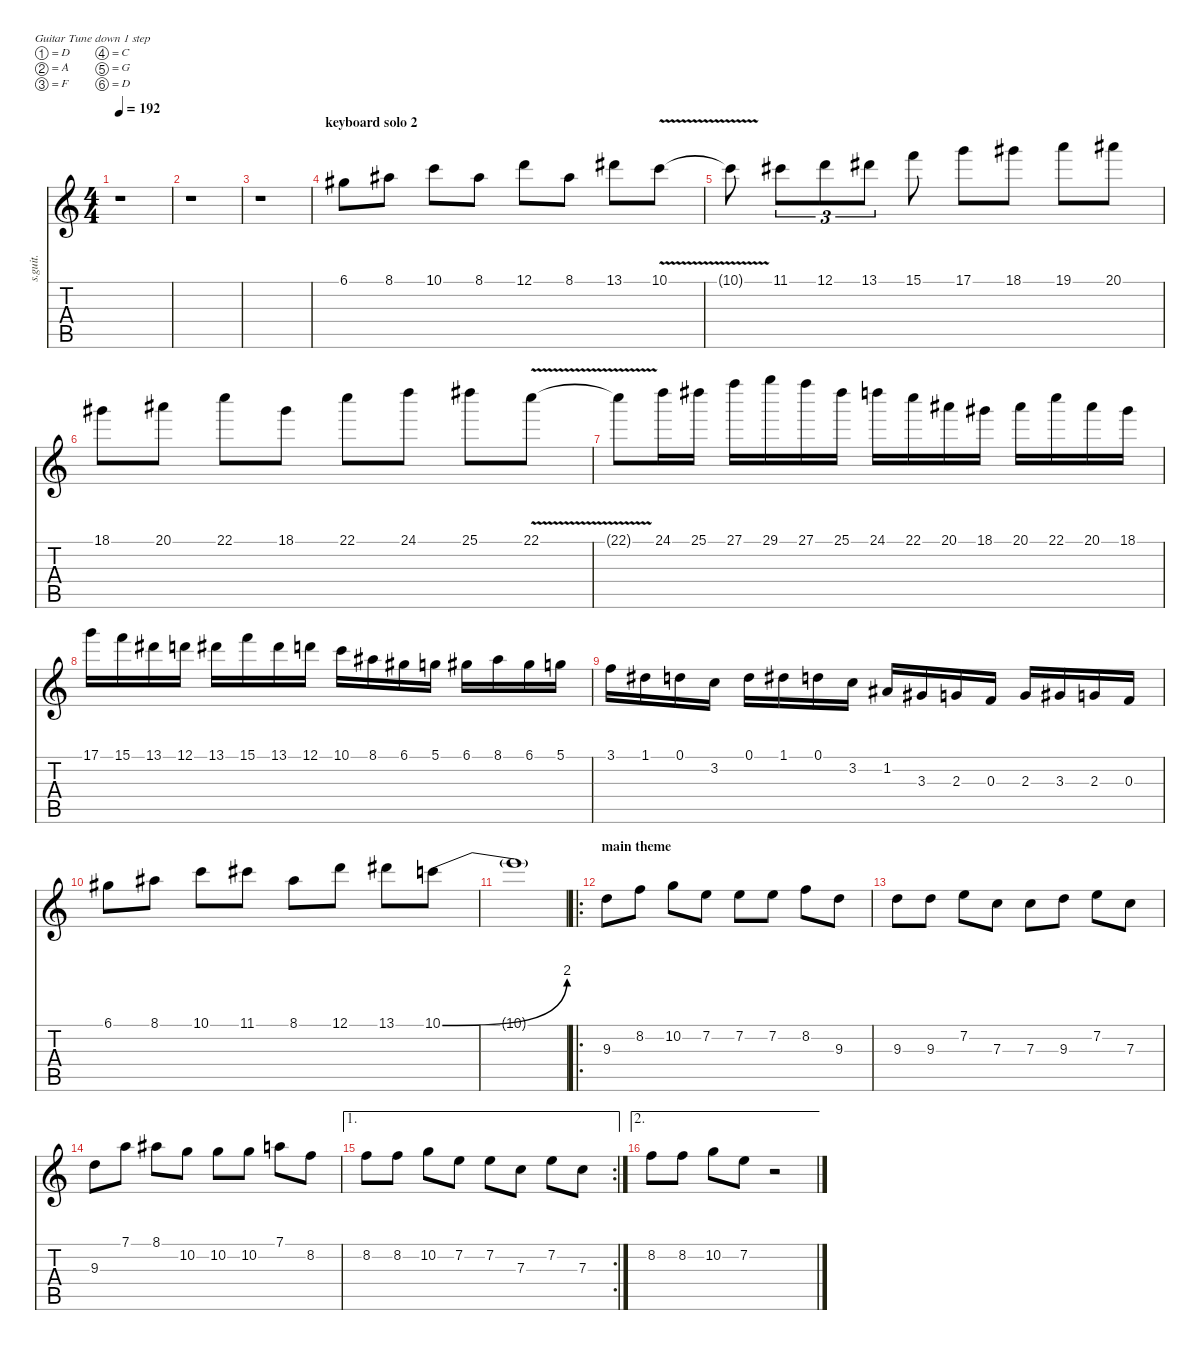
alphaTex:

\defaultSystemsLayout 4
\hideDynamics
\bracketExtendMode nobrackets
\track ("Janne Warman" "s.guit.") {instrument lead1square}
\staff {score tabs}
\tuning (D4 A3 F3 C3 G2 D2)
\displaytranspose 12
\ts (4 4)
\tempo 192
\clef g2
\ks c
r.1{dy f} |
r.1 |
r.1 |
\section ("" "keyboard solo 2")
6.1{acc #}.8{lyrics (0 "") lyrics (1 "") lyrics (2 "") lyrics (3 "") lyrics (4 "")} 8.1{acc #}.8{lyrics (0 "") lyrics (1 "") lyrics (2 "") lyrics (3 "") lyrics (4 "")} 10.1.8{lyrics (0 "") lyrics (1 "") lyrics (2 "") lyrics (3 "") lyrics (4 "")} 8.1{acc #}.8{lyrics (0 "") lyrics (1 "") lyrics (2 "") lyrics (3 "") lyrics (4 "")} 12.1.8{lyrics (0 "") lyrics (1 "") lyrics (2 "") lyrics (3 "") lyrics (4 "")} 8.1{acc #}.8{lyrics (0 "") lyrics (1 "") lyrics (2 "") lyrics (3 "") lyrics (4 "")} 13.1{acc #}.8{lyrics (0 "") lyrics (1 "") lyrics (2 "") lyrics (3 "") lyrics (4 "")} 10.1{v}.8{lyrics (0 "") lyrics (1 "") lyrics (2 "") lyrics (3 "") lyrics (4 "")} |
10.1{t}.8{lyrics (0 "") lyrics (1 "") lyrics (2 "") lyrics (3 "") lyrics (4 "")} 11.1{acc #}.8{tu (3 2) lyrics (0 "") lyrics (1 "") lyrics (2 "") lyrics (3 "") lyrics (4 "")} 12.1.8{tu (3 2) lyrics (0 "") lyrics (1 "") lyrics (2 "") lyrics (3 "") lyrics (4 "")} 13.1{acc #}.8{tu (3 2) lyrics (0 "") lyrics (1 "") lyrics (2 "") lyrics (3 "") lyrics (4 "")} 15.1.8{lyrics (0 "") lyrics (1 "") lyrics (2 "") lyrics (3 "") lyrics (4 "")} 17.1.8{lyrics (0 "") lyrics (1 "") lyrics (2 "") lyrics (3 "") lyrics (4 "")} 18.1{acc #}.8{lyrics (0 "") lyrics (1 "") lyrics (2 "") lyrics (3 "") lyrics (4 "")} 19.1.8{lyrics (0 "") lyrics (1 "") lyrics (2 "") lyrics (3 "") lyrics (4 "")} 20.1{acc #}.8{lyrics (0 "") lyrics (1 "") lyrics (2 "") lyrics (3 "") lyrics (4 "")} |
18.1{acc #}.8{lyrics (0 "") lyrics (1 "") lyrics (2 "") lyrics (3 "") lyrics (4 "")} 20.1{acc #}.8{lyrics (0 "") lyrics (1 "") lyrics (2 "") lyrics (3 "") lyrics (4 "")} 22.1.8{lyrics (0 "") lyrics (1 "") lyrics (2 "") lyrics (3 "") lyrics (4 "")} 18.1{acc #}.8{lyrics (0 "") lyrics (1 "") lyrics (2 "") lyrics (3 "") lyrics (4 "")} 22.1.8{lyrics (0 "") lyrics (1 "") lyrics (2 "") lyrics (3 "") lyrics (4 "")} 24.1.8{lyrics (0 "") lyrics (1 "") lyrics (2 "") lyrics (3 "") lyrics (4 "")} 25.1{acc #}.8{lyrics (0 "") lyrics (1 "") lyrics (2 "") lyrics (3 "") lyrics (4 "")} 22.1{v}.8{lyrics (0 "") lyrics (1 "") lyrics (2 "") lyrics (3 "") lyrics (4 "")} |
22.1{t}.8{lyrics (0 "") lyrics (1 "") lyrics (2 "") lyrics (3 "") lyrics (4 "")} 24.1.16{lyrics (0 "") lyrics (1 "") lyrics (2 "") lyrics (3 "") lyrics (4 "")} 25.1{acc #}.16{lyrics (0 "") lyrics (1 "") lyrics (2 "") lyrics (3 "") lyrics (4 "")} 27.1.16{lyrics (0 "") lyrics (1 "") lyrics (2 "") lyrics (3 "") lyrics (4 "")} 29.1.16{lyrics (0 "") lyrics (1 "") lyrics (2 "") lyrics (3 "") lyrics (4 "")} 27.1.16{lyrics (0 "") lyrics (1 "") lyrics (2 "") lyrics (3 "") lyrics (4 "")} 25.1{acc #}.16{lyrics (0 "") lyrics (1 "") lyrics (2 "") lyrics (3 "") lyrics (4 "")} 24.1.16{lyrics (0 "") lyrics (1 "") lyrics (2 "") lyrics (3 "") lyrics (4 "")} 22.1.16{lyrics (0 "") lyrics (1 "") lyrics (2 "") lyrics (3 "") lyrics (4 "")} 20.1{acc #}.16{lyrics (0 "") lyrics (1 "") lyrics (2 "") lyrics (3 "") lyrics (4 "")} 18.1{acc #}.16{lyrics (0 "") lyrics (1 "") lyrics (2 "") lyrics (3 "") lyrics (4 "")} 20.1{acc #}.16{lyrics (0 "") lyrics (1 "") lyrics (2 "") lyrics (3 "") lyrics (4 "")} 22.1.16{lyrics (0 "") lyrics (1 "") lyrics (2 "") lyrics (3 "") lyrics (4 "")} 20.1{acc #}.16{lyrics (0 "") lyrics (1 "") lyrics (2 "") lyrics (3 "") lyrics (4 "")} 18.1{acc #}.16{lyrics (0 "") lyrics (1 "") lyrics (2 "") lyrics (3 "") lyrics (4 "")} |
17.1.16{lyrics (0 "") lyrics (1 "") lyrics (2 "") lyrics (3 "") lyrics (4 "")} 15.1.16{lyrics (0 "") lyrics (1 "") lyrics (2 "") lyrics (3 "") lyrics (4 "")} 13.1{acc #}.16{lyrics (0 "") lyrics (1 "") lyrics (2 "") lyrics (3 "") lyrics (4 "")} 12.1.16{lyrics (0 "") lyrics (1 "") lyrics (2 "") lyrics (3 "") lyrics (4 "")} 13.1{acc #}.16{lyrics (0 "") lyrics (1 "") lyrics (2 "") lyrics (3 "") lyrics (4 "")} 15.1.16{lyrics (0 "") lyrics (1 "") lyrics (2 "") lyrics (3 "") lyrics (4 "")} 13.1{acc #}.16{lyrics (0 "") lyrics (1 "") lyrics (2 "") lyrics (3 "") lyrics (4 "")} 12.1.16{lyrics (0 "") lyrics (1 "") lyrics (2 "") lyrics (3 "") lyrics (4 "")} 10.1.16{lyrics (0 "") lyrics (1 "") lyrics (2 "") lyrics (3 "") lyrics (4 "")} 8.1{acc #}.16{lyrics (0 "") lyrics (1 "") lyrics (2 "") lyrics (3 "") lyrics (4 "")} 6.1{acc #}.16{lyrics (0 "") lyrics (1 "") lyrics (2 "") lyrics (3 "") lyrics (4 "")} 5.1.16{lyrics (0 "") lyrics (1 "") lyrics (2 "") lyrics (3 "") lyrics (4 "")} 6.1{acc #}.16{lyrics (0 "") lyrics (1 "") lyrics (2 "") lyrics (3 "") lyrics (4 "")} 8.1{acc #}.16{lyrics (0 "") lyrics (1 "") lyrics (2 "") lyrics (3 "") lyrics (4 "")} 6.1{acc #}.16{lyrics (0 "") lyrics (1 "") lyrics (2 "") lyrics (3 "") lyrics (4 "")} 5.1.16{lyrics (0 "") lyrics (1 "") lyrics (2 "") lyrics (3 "") lyrics (4 "")} |
3.1.16{lyrics (0 "") lyrics (1 "") lyrics (2 "") lyrics (3 "") lyrics (4 "")} 1.1{acc #}.16{lyrics (0 "") lyrics (1 "") lyrics (2 "") lyrics (3 "") lyrics (4 "")} 0.1.16{lyrics (0 "") lyrics (1 "") lyrics (2 "") lyrics (3 "") lyrics (4 "")} 3.2.16{lyrics (0 "") lyrics (1 "") lyrics (2 "") lyrics (3 "") lyrics (4 "")} 0.1.16{lyrics (0 "") lyrics (1 "") lyrics (2 "") lyrics (3 "") lyrics (4 "")} 1.1{acc #}.16{lyrics (0 "") lyrics (1 "") lyrics (2 "") lyrics (3 "") lyrics (4 "")} 0.1.16{lyrics (0 "") lyrics (1 "") lyrics (2 "") lyrics (3 "") lyrics (4 "")} 3.2.16{lyrics (0 "") lyrics (1 "") lyrics (2 "") lyrics (3 "") lyrics (4 "")} 1.2{acc #}.16{lyrics (0 "") lyrics (1 "") lyrics (2 "") lyrics (3 "") lyrics (4 "")} 3.3{acc #}.16{lyrics (0 "") lyrics (1 "") lyrics (2 "") lyrics (3 "") lyrics (4 "")} 2.3.16{lyrics (0 "") lyrics (1 "") lyrics (2 "") lyrics (3 "") lyrics (4 "")} 0.3.16{lyrics (0 "") lyrics (1 "") lyrics (2 "") lyrics (3 "") lyrics (4 "")} 2.3.16{lyrics (0 "") lyrics (1 "") lyrics (2 "") lyrics (3 "") lyrics (4 "")} 3.3{acc #}.16{lyrics (0 "") lyrics (1 "") lyrics (2 "") lyrics (3 "") lyrics (4 "")} 2.3.16{lyrics (0 "") lyrics (1 "") lyrics (2 "") lyrics (3 "") lyrics (4 "")} 0.3.16{lyrics (0 "") lyrics (1 "") lyrics (2 "") lyrics (3 "") lyrics (4 "")} |
6.1{acc #}.8{lyrics (0 "") lyrics (1 "") lyrics (2 "") lyrics (3 "") lyrics (4 "")} 8.1{acc #}.8{lyrics (0 "") lyrics (1 "") lyrics (2 "") lyrics (3 "") lyrics (4 "")} 10.1.8{lyrics (0 "") lyrics (1 "") lyrics (2 "") lyrics (3 "") lyrics (4 "")} 11.1{acc #}.8{lyrics (0 "") lyrics (1 "") lyrics (2 "") lyrics (3 "") lyrics (4 "")} 8.1{acc #}.8{lyrics (0 "") lyrics (1 "") lyrics (2 "") lyrics (3 "") lyrics (4 "")} 12.1.8{lyrics (0 "") lyrics (1 "") lyrics (2 "") lyrics (3 "") lyrics (4 "")} 13.1{acc #}.8{lyrics (0 "") lyrics (1 "") lyrics (2 "") lyrics (3 "") lyrics (4 "")} 10.1{be (bend 0 0 60 8)}.8{lyrics (0 "") lyrics (1 "") lyrics (2 "") lyrics (3 "") lyrics (4 "")} |
10.1{t}.1{lyrics (0 "") lyrics (1 "") lyrics (2 "") lyrics (3 "") lyrics (4 "")} |
\ro
\section ("" "main theme")
9.3.8{lyrics (0 "") lyrics (1 "") lyrics (2 "") lyrics (3 "") lyrics (4 "")} 8.2.8{lyrics (0 "") lyrics (1 "") lyrics (2 "") lyrics (3 "") lyrics (4 "")} 10.2.8{lyrics (0 "") lyrics (1 "") lyrics (2 "") lyrics (3 "") lyrics (4 "")} 7.2.8{lyrics (0 "") lyrics (1 "") lyrics (2 "") lyrics (3 "") lyrics (4 "")} 7.2.8{lyrics (0 "") lyrics (1 "") lyrics (2 "") lyrics (3 "") lyrics (4 "")} 7.2.8{lyrics (0 "") lyrics (1 "") lyrics (2 "") lyrics (3 "") lyrics (4 "")} 8.2.8{lyrics (0 "") lyrics (1 "") lyrics (2 "") lyrics (3 "") lyrics (4 "")} 9.3.8{lyrics (0 "") lyrics (1 "") lyrics (2 "") lyrics (3 "") lyrics (4 "")} |
9.3.8{lyrics (0 "") lyrics (1 "") lyrics (2 "") lyrics (3 "") lyrics (4 "")} 9.3.8{lyrics (0 "") lyrics (1 "") lyrics (2 "") lyrics (3 "") lyrics (4 "")} 7.2.8{lyrics (0 "") lyrics (1 "") lyrics (2 "") lyrics (3 "") lyrics (4 "")} 7.3.8{lyrics (0 "") lyrics (1 "") lyrics (2 "") lyrics (3 "") lyrics (4 "")} 7.3.8{lyrics (0 "") lyrics (1 "") lyrics (2 "") lyrics (3 "") lyrics (4 "")} 9.3.8{lyrics (0 "") lyrics (1 "") lyrics (2 "") lyrics (3 "") lyrics (4 "")} 7.2.8{lyrics (0 "") lyrics (1 "") lyrics (2 "") lyrics (3 "") lyrics (4 "")} 7.3.8{lyrics (0 "") lyrics (1 "") lyrics (2 "") lyrics (3 "") lyrics (4 "")} |
9.3.8{lyrics (0 "") lyrics (1 "") lyrics (2 "") lyrics (3 "") lyrics (4 "")} 7.1.8{lyrics (0 "") lyrics (1 "") lyrics (2 "") lyrics (3 "") lyrics (4 "")} 8.1{acc #}.8{lyrics (0 "") lyrics (1 "") lyrics (2 "") lyrics (3 "") lyrics (4 "")} 10.2.8{lyrics (0 "") lyrics (1 "") lyrics (2 "") lyrics (3 "") lyrics (4 "")} 10.2.8{lyrics (0 "") lyrics (1 "") lyrics (2 "") lyrics (3 "") lyrics (4 "")} 10.2.8{lyrics (0 "") lyrics (1 "") lyrics (2 "") lyrics (3 "") lyrics (4 "")} 7.1.8{lyrics (0 "") lyrics (1 "") lyrics (2 "") lyrics (3 "") lyrics (4 "")} 8.2.8{lyrics (0 "") lyrics (1 "") lyrics (2 "") lyrics (3 "") lyrics (4 "")} |
\ae 1
\rc 2
8.2.8{lyrics (0 "") lyrics (1 "") lyrics (2 "") lyrics (3 "") lyrics (4 "")} 8.2.8{lyrics (0 "") lyrics (1 "") lyrics (2 "") lyrics (3 "") lyrics (4 "")} 10.2.8{lyrics (0 "") lyrics (1 "") lyrics (2 "") lyrics (3 "") lyrics (4 "")} 7.2.8{lyrics (0 "") lyrics (1 "") lyrics (2 "") lyrics (3 "") lyrics (4 "")} 7.2.8{lyrics (0 "") lyrics (1 "") lyrics (2 "") lyrics (3 "") lyrics (4 "")} 7.3.8{lyrics (0 "") lyrics (1 "") lyrics (2 "") lyrics (3 "") lyrics (4 "")} 7.2.8{lyrics (0 "") lyrics (1 "") lyrics (2 "") lyrics (3 "") lyrics (4 "")} 7.3.8{lyrics (0 "") lyrics (1 "") lyrics (2 "") lyrics (3 "") lyrics (4 "")} |
\ae 2
8.2.8{lyrics (0 "") lyrics (1 "") lyrics (2 "") lyrics (3 "") lyrics (4 "")} 8.2.8{lyrics (0 "") lyrics (1 "") lyrics (2 "") lyrics (3 "") lyrics (4 "")} 10.2.8{lyrics (0 "") lyrics (1 "") lyrics (2 "") lyrics (3 "") lyrics (4 "")} 7.2.8{lyrics (0 "") lyrics (1 "") lyrics (2 "") lyrics (3 "") lyrics (4 "")} r.2
